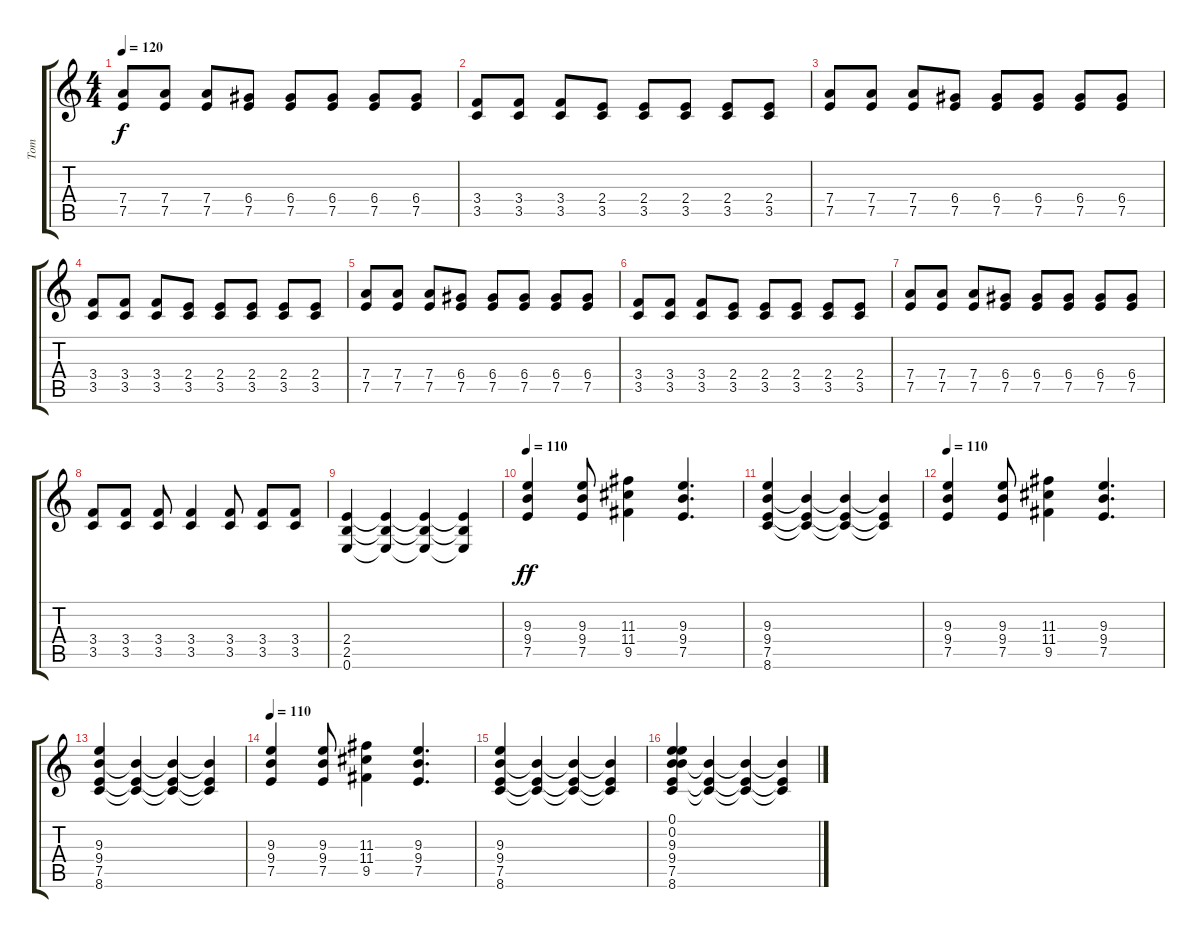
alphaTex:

\track ("Tom" "Tom") {instrument electricguitarmuted}
\staff {score tabs}
\tuning (E4 B3 G3 D3 A2 E2) {hide}
\ts (4 4)
\tempo 120
\clef g2
\ks c
(7.4 7.5).8{dy f} (7.4 7.5).8 (7.4 7.5).8 (6.4 7.5).8 (6.4 7.5).8 (6.4 7.5).8 (6.4 7.5).8 (6.4 7.5).8 |
(3.4 3.5).8 (3.4 3.5).8 (3.4 3.5).8 (2.4 3.5).8 (2.4 3.5).8 (2.4 3.5).8 (2.4 3.5).8 (2.4 3.5).8 |
(7.4 7.5).8 (7.4 7.5).8 (7.4 7.5).8 (6.4 7.5).8 (6.4 7.5).8 (6.4 7.5).8 (6.4 7.5).8 (6.4 7.5).8 |
(3.4 3.5).8 (3.4 3.5).8 (3.4 3.5).8 (2.4 3.5).8 (2.4 3.5).8 (2.4 3.5).8 (2.4 3.5).8 (2.4 3.5).8 |
(7.4 7.5).8 (7.4 7.5).8 (7.4 7.5).8 (6.4 7.5).8 (6.4 7.5).8 (6.4 7.5).8 (6.4 7.5).8 (6.4 7.5).8 |
(3.4 3.5).8 (3.4 3.5).8 (3.4 3.5).8 (2.4 3.5).8 (2.4 3.5).8 (2.4 3.5).8 (2.4 3.5).8 (2.4 3.5).8 |
(7.4 7.5).8 (7.4 7.5).8 (7.4 7.5).8 (6.4 7.5).8 (6.4 7.5).8 (6.4 7.5).8 (6.4 7.5).8 (6.4 7.5).8 |
(3.4 3.5).8 (3.4 3.5).8 (3.4 3.5).8 (3.4 3.5).4 (3.4 3.5).8 (3.4 3.5).8 (3.4 3.5).8 |
(2.4 2.5 0.6).4 (2.4{t} 2.5{t} 0.6{t}).4 (2.4{t} 2.5{t} 0.6{t}).4 (2.4{t} 2.5{t} 0.6{t}).4{volume 13} |
\tempo 110
(9.3 9.4 7.5).4{dy ff volume 12 instrument electricguitarmuted} (9.3 9.4 7.5).8 (11.3 11.4 9.5).4 (9.3 9.4 7.5).4{d} |
(9.3 9.4 7.5 8.6).4 (9.4{t} 7.5{t} 8.6{t}).4 (9.4{t} 7.5{t} 8.6{t}).4 (9.4{t} 7.5{t} 8.6{t}).4 |
\tempo 110
(9.3 9.4 7.5).4 (9.3 9.4 7.5).8 (11.3 11.4 9.5).4 (9.3 9.4 7.5).4{d} |
(9.3 9.4 7.5 8.6).4 (9.4{t} 7.5{t} 8.6{t}).4 (9.4{t} 7.5{t} 8.6{t}).4 (9.4{t} 7.5{t} 8.6{t}).4 |
\tempo 110
(9.3 9.4 7.5).4 (9.3 9.4 7.5).8 (11.3 11.4 9.5).4 (9.3 9.4 7.5).4{d} |
(9.3 9.4 7.5 8.6).4 (9.4{t} 7.5{t} 8.6{t}).4 (9.4{t} 7.5{t} 8.6{t}).4 (9.4{t} 7.5{t} 8.6{t}).4 |
(0.1 0.2 9.3 9.4 7.5 8.6).4 (9.4{t} 7.5{t} 8.6{t}).4 (9.4{t} 7.5{t} 8.6{t}).4 (9.4{t} 7.5{t} 8.6{t}).4
